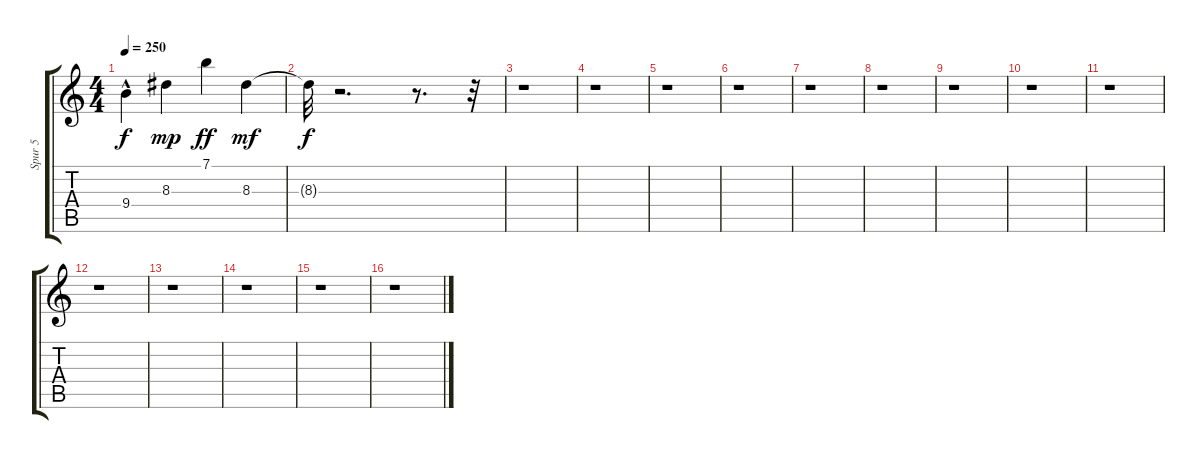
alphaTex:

\track ("Spur 5" "Spur 5") {instrument electricguitarclean}
\staff {score tabs}
\tuning (E4 B3 G3 D3 A2 E2) {hide}
\ts (4 4)
\tempo 250
\clef g2
\ks c
9.4{hac}.4{dy f} 8.3.4{dy mp} 7.1.4{dy ff} 8.3.4{dy mf} |
8.3{t}.32{dy f} r.2{d} r.8{d} r.32 |
r.1 |
r.1 |
r.1 |
r.1 |
r.1 |
r.1 |
r.1 |
r.1 |
r.1 |
r.1 |
r.1 |
r.1 |
r.1 |
r.1
